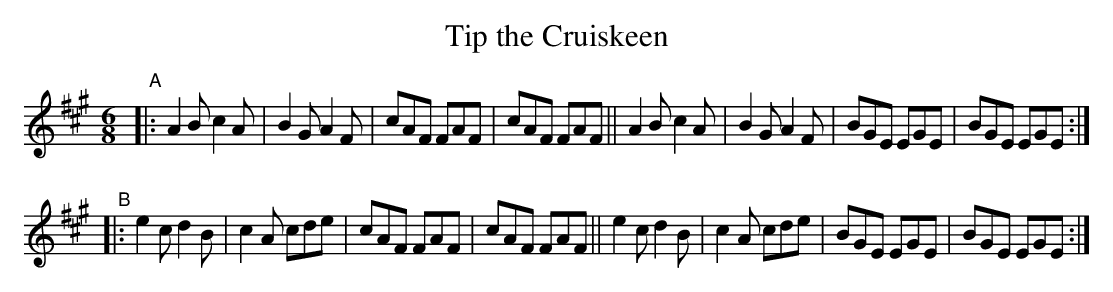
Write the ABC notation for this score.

X:1
T: Tip the Cruiskeen
M: 6/8
L: 1/8
K: F#m
"^A"\
|: A2B c2A | B2G A2F | cAF FAF | cAF FAF \
|| A2B c2A | B2G A2F | BGE EGE | BGE EGE :|
"^B"\
|: e2c d2B | c2A cde | cAF FAF | cAF FAF \
|| e2c d2B | c2A cde | BGE EGE | BGE EGE :|
